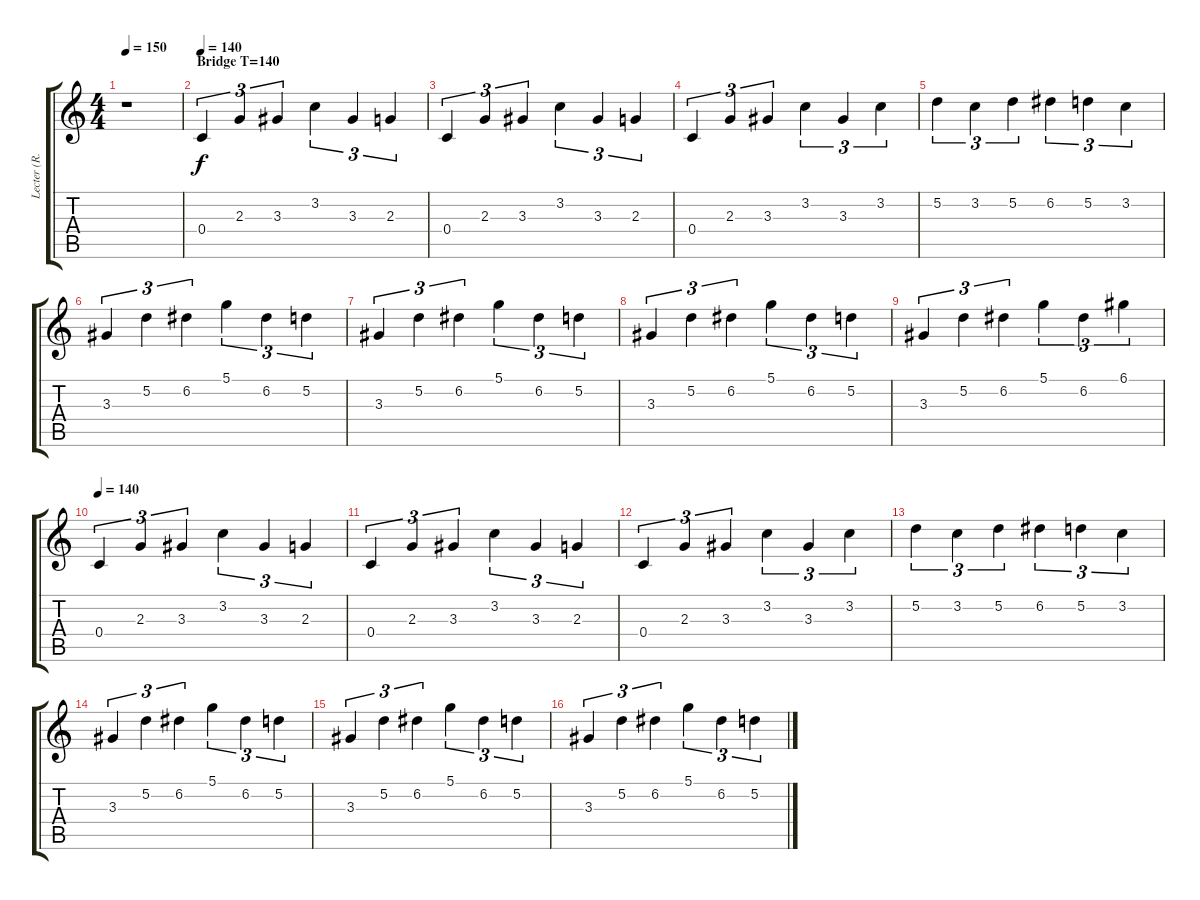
\track ("Lecter (R.H.)" "Lecter (R.") {instrument stringensemble1}
\staff {score tabs}
\tuning (D5 A4 F4 C4 G3 D3) {hide}
\ts (4 4)
\tempo 150
\clef g2
\ks c
r.1{dy f} |
\section ("" "Bridge T=140")
\tempo 140
0.4.4{tu (3 2) balance 11 instrument pad1newage} 2.3.4{tu (3 2)} 3.3.4{tu (3 2)} 3.2.4{tu (3 2)} 3.3.4{tu (3 2)} 2.3.4{tu (3 2)} |
0.4.4{tu (3 2)} 2.3.4{tu (3 2)} 3.3.4{tu (3 2)} 3.2.4{tu (3 2)} 3.3.4{tu (3 2)} 2.3.4{tu (3 2)} |
0.4.4{tu (3 2)} 2.3.4{tu (3 2)} 3.3.4{tu (3 2)} 3.2.4{tu (3 2)} 3.3.4{tu (3 2)} 3.2.4{tu (3 2)} |
5.2.4{tu (3 2)} 3.2.4{tu (3 2)} 5.2.4{tu (3 2)} 6.2.4{tu (3 2)} 5.2.4{tu (3 2)} 3.2.4{tu (3 2)} |
3.3.4{tu (3 2) instrument pad1newage} 5.2.4{tu (3 2)} 6.2.4{tu (3 2)} 5.1.4{tu (3 2)} 6.2.4{tu (3 2)} 5.2.4{tu (3 2)} |
3.3.4{tu (3 2)} 5.2.4{tu (3 2)} 6.2.4{tu (3 2)} 5.1.4{tu (3 2)} 6.2.4{tu (3 2)} 5.2.4{tu (3 2)} |
3.3.4{tu (3 2)} 5.2.4{tu (3 2)} 6.2.4{tu (3 2)} 5.1.4{tu (3 2)} 6.2.4{tu (3 2)} 5.2.4{tu (3 2)} |
3.3.4{tu (3 2)} 5.2.4{tu (3 2)} 6.2.4{tu (3 2)} 5.1.4{tu (3 2)} 6.2.4{tu (3 2)} 6.1.4{tu (3 2)} |
\tempo 140
0.4.4{tu (3 2) instrument pad1newage} 2.3.4{tu (3 2)} 3.3.4{tu (3 2)} 3.2.4{tu (3 2)} 3.3.4{tu (3 2)} 2.3.4{tu (3 2)} |
0.4.4{tu (3 2)} 2.3.4{tu (3 2)} 3.3.4{tu (3 2)} 3.2.4{tu (3 2)} 3.3.4{tu (3 2)} 2.3.4{tu (3 2)} |
0.4.4{tu (3 2)} 2.3.4{tu (3 2)} 3.3.4{tu (3 2)} 3.2.4{tu (3 2)} 3.3.4{tu (3 2)} 3.2.4{tu (3 2)} |
5.2.4{tu (3 2)} 3.2.4{tu (3 2)} 5.2.4{tu (3 2)} 6.2.4{tu (3 2)} 5.2.4{tu (3 2)} 3.2.4{tu (3 2)} |
3.3.4{tu (3 2) instrument pad1newage} 5.2.4{tu (3 2)} 6.2.4{tu (3 2)} 5.1.4{tu (3 2)} 6.2.4{tu (3 2)} 5.2.4{tu (3 2)} |
3.3.4{tu (3 2)} 5.2.4{tu (3 2)} 6.2.4{tu (3 2)} 5.1.4{tu (3 2)} 6.2.4{tu (3 2)} 5.2.4{tu (3 2)} |
3.3.4{tu (3 2)} 5.2.4{tu (3 2)} 6.2.4{tu (3 2)} 5.1.4{tu (3 2)} 6.2.4{tu (3 2)} 5.2.4{tu (3 2)}
